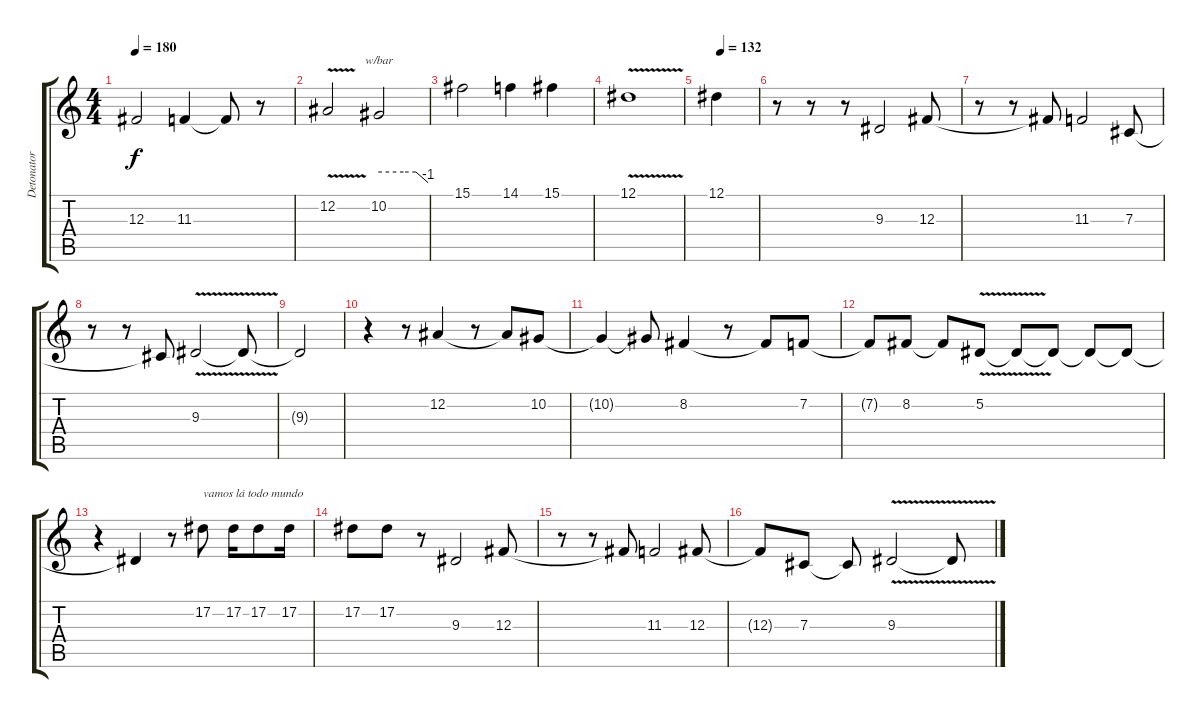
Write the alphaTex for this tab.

\track ("Detonator" "Detonator") {instrument altosax}
\staff {score tabs}
\tuning (Eb4 Bb3 Gb3 Db3 Ab2 Eb2) {hide}
\ts (4 4)
\tempo 180
\clef g2
\ks c
12.3.2{dy f} 11.3.4 11.3{t}.8 r.8 |
12.2{v}.2 10.2.2{tbe (custom default 0 0 30 0 45 0 60 -4)} |
15.1.2 14.1.4 15.1.4 |
12.1{v}.1 |
\tempo (132 0.125)
12.1.4 |
r.8 r.8 r.8 9.3.2 12.3.8 |
r.8 r.8 12.3{t}.8 11.3.2 7.3.8 |
r.8 r.8 7.3{t}.8 9.3{v}.2 9.3{t}.8 |
9.3{t}.2 |
r.4 r.8 12.2.4 r.8 12.2{t}.8 10.2.8 |
10.2{t}.4 10.2{t}.8 8.2.4 r.8 8.2{t}.8 7.2.8 |
7.2{t}.8 8.2.8 8.2{t}.8 5.2{v}.8 5.2{t}.8 5.2{t}.8 5.2{t}.8 5.2{t}.8 |
r.4 5.2{t}.4 r.8 17.2.8{txt "vamos lá todo mundo"} 17.2.16 17.2.8 17.2.16 |
17.2.8 17.2.8 r.8 9.3.2 12.3.8 |
r.8 r.8 12.3{t}.8 11.3.2 12.3.8 |
12.3{t}.8 7.3.8 7.3{t}.8 9.3{v}.2 9.3{t}.8
